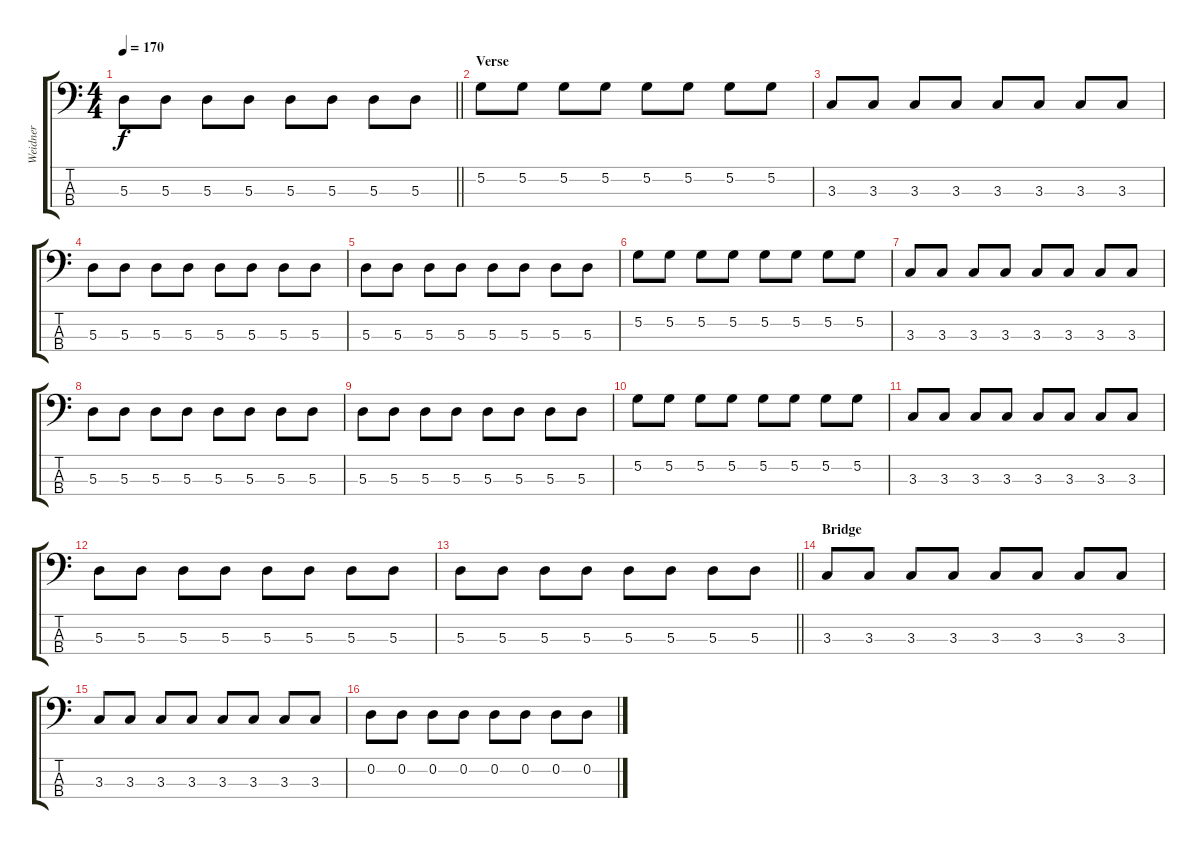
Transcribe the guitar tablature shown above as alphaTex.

\track ("Weidner" "Weidner") {instrument electricbasspick}
\staff {score tabs}
\tuning (G2 D2 A1 E1) {hide}
\ts (4 4)
\tempo 170
\clef f4
\barLineRight lightlight
\ks c
5.3.8{dy f} 5.3.8 5.3.8 5.3.8 5.3.8 5.3.8 5.3.8 5.3.8 |
\section ("" "Verse")
5.2.8 5.2.8 5.2.8 5.2.8 5.2.8 5.2.8 5.2.8 5.2.8 |
3.3.8 3.3.8 3.3.8 3.3.8 3.3.8 3.3.8 3.3.8 3.3.8 |
5.3.8 5.3.8 5.3.8 5.3.8 5.3.8 5.3.8 5.3.8 5.3.8 |
5.3.8 5.3.8 5.3.8 5.3.8 5.3.8 5.3.8 5.3.8 5.3.8 |
5.2.8 5.2.8 5.2.8 5.2.8 5.2.8 5.2.8 5.2.8 5.2.8 |
3.3.8 3.3.8 3.3.8 3.3.8 3.3.8 3.3.8 3.3.8 3.3.8 |
5.3.8 5.3.8 5.3.8 5.3.8 5.3.8 5.3.8 5.3.8 5.3.8 |
5.3.8 5.3.8 5.3.8 5.3.8 5.3.8 5.3.8 5.3.8 5.3.8 |
5.2.8 5.2.8 5.2.8 5.2.8 5.2.8 5.2.8 5.2.8 5.2.8 |
3.3.8 3.3.8 3.3.8 3.3.8 3.3.8 3.3.8 3.3.8 3.3.8 |
5.3.8 5.3.8 5.3.8 5.3.8 5.3.8 5.3.8 5.3.8 5.3.8 |
\barLineRight lightlight
5.3.8 5.3.8 5.3.8 5.3.8 5.3.8 5.3.8 5.3.8 5.3.8 |
\section ("" "Bridge")
3.3.8 3.3.8 3.3.8 3.3.8 3.3.8 3.3.8 3.3.8 3.3.8 |
3.3.8 3.3.8 3.3.8 3.3.8 3.3.8 3.3.8 3.3.8 3.3.8 |
0.2.8 0.2.8 0.2.8 0.2.8 0.2.8 0.2.8 0.2.8 0.2.8
